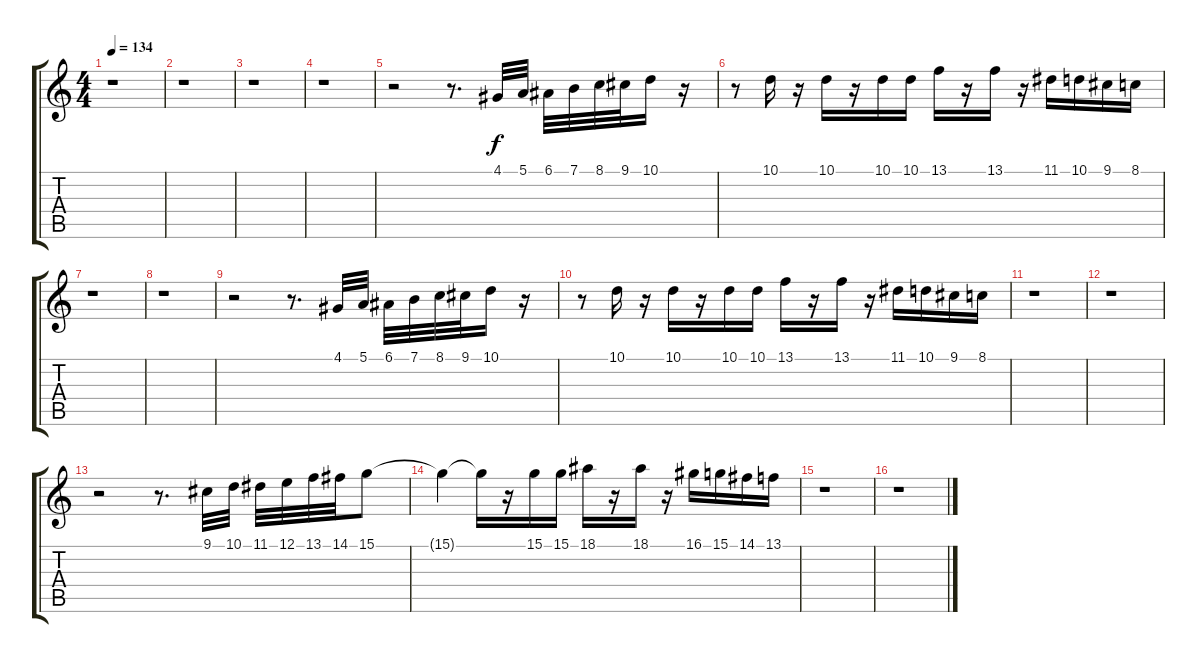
\track "" {instrument frenchhorn}
\staff {score tabs}
\tuning (E4 B3 G3 D3 A2 E2) {hide}
\ts (4 4)
\tempo 134
\clef g2
\ks c
r.1{dy f} |
r.1 |
r.1 |
r.1 |
r.2 r.8{d} 4.1.32{volume 6} 5.1.32{volume 7} 6.1.32{volume 8} 7.1.32{volume 9} 8.1.32{volume 10} 9.1.32{volume 11} 10.1.16{volume 12} r.16 |
r.8 10.1.16 r.16 10.1.16 r.16 10.1.16 10.1.16 13.1.16 r.16 13.1.16 r.16 11.1.16 10.1.16 9.1.16 8.1.16{volume 9} |
r.1 |
r.1 |
r.2 r.8{d} 4.1.32{volume 6} 5.1.32{volume 7} 6.1.32{volume 8} 7.1.32{volume 9} 8.1.32{volume 10} 9.1.32{volume 11} 10.1.16{volume 12} r.16 |
r.8 10.1.16 r.16 10.1.16 r.16 10.1.16 10.1.16 13.1.16 r.16 13.1.16 r.16 11.1.16 10.1.16 9.1.16 8.1.16{volume 9} |
r.1 |
r.1 |
r.2 r.8{d} 9.1.32{volume 6} 10.1.32{volume 7} 11.1.32{volume 8} 12.1.32{volume 9} 13.1.32{volume 10} 14.1.32{volume 11} 15.1.8{volume 12} |
15.1{t}.4 15.1{t}.16 r.16 15.1.16{volume 12} 15.1.16 18.1.16 r.16 18.1.16 r.16 16.1.16 15.1.16 14.1.16 13.1.16{volume 9} |
r.1 |
r.1
